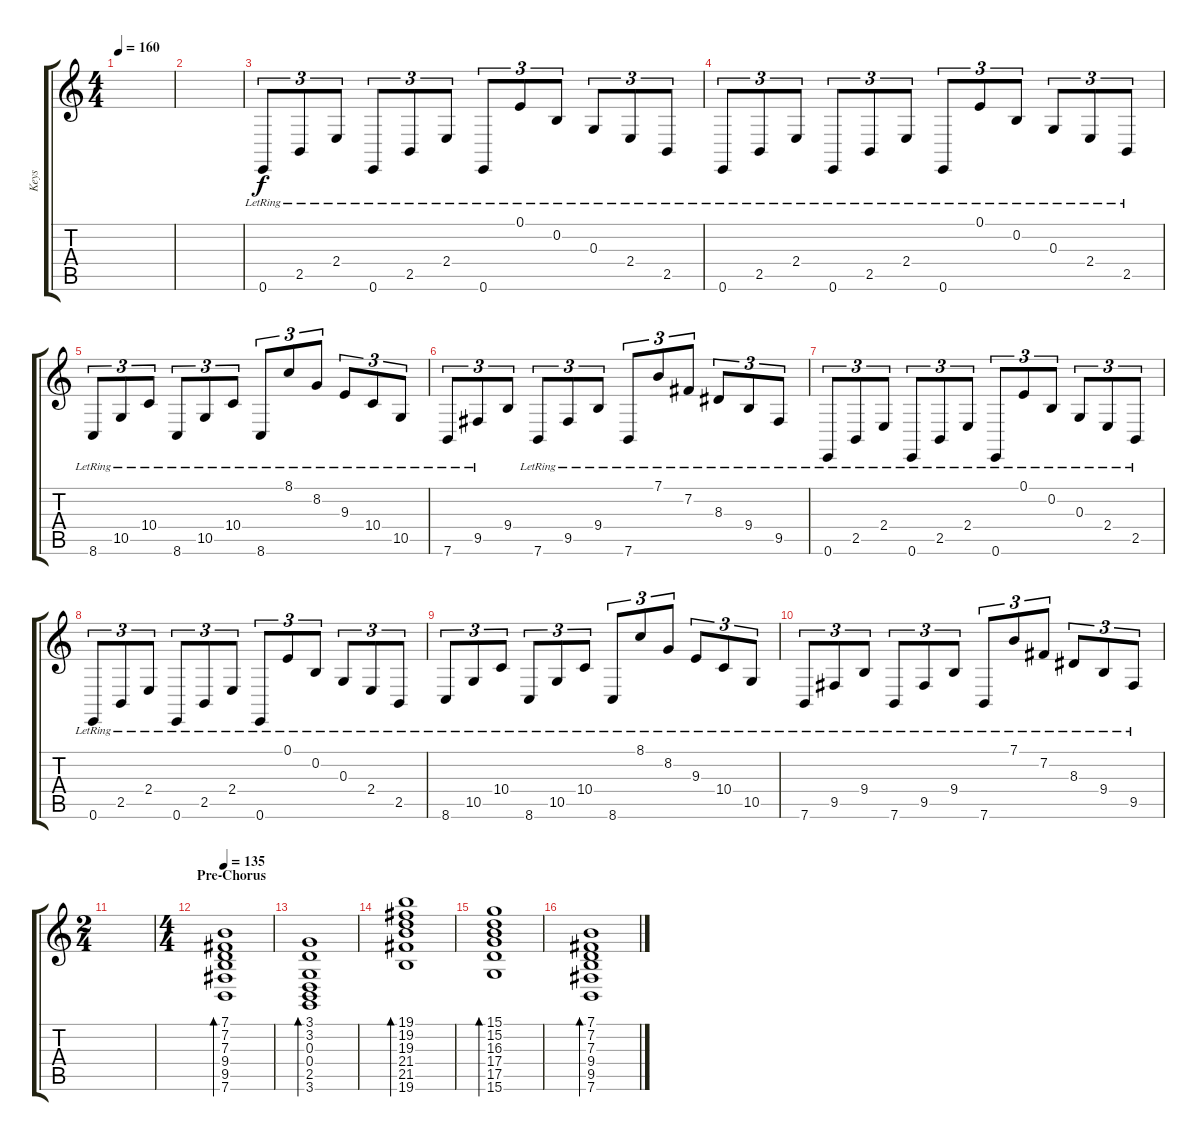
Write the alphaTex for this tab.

\track ("Keys" "Keys") {instrument harpsichord}
\staff {score tabs}
\tuning (E4 B3 G3 D3 A2 E2) {hide}
\ts (4 4)
\tempo 160
\clef g2
\ks c
|
|
0.6{lr}.8{tu (3 2) volume 14} 2.5{lr}.8{tu (3 2)} 2.4{lr}.8{tu (3 2)} 0.6{lr}.8{tu (3 2)} 2.5{lr}.8{tu (3 2)} 2.4{lr}.8{tu (3 2)} 0.6{lr}.8{tu (3 2)} 0.1{lr}.8{tu (3 2)} 0.2{lr}.8{tu (3 2)} 0.3{lr}.8{tu (3 2)} 2.4{lr}.8{tu (3 2)} 2.5{lr}.8{tu (3 2)} |
0.6{lr}.8{tu (3 2)} 2.5{lr}.8{tu (3 2)} 2.4{lr}.8{tu (3 2)} 0.6{lr}.8{tu (3 2)} 2.5{lr}.8{tu (3 2)} 2.4{lr}.8{tu (3 2)} 0.6{lr}.8{tu (3 2)} 0.1{lr}.8{tu (3 2)} 0.2{lr}.8{tu (3 2)} 0.3{lr}.8{tu (3 2)} 2.4{lr}.8{tu (3 2)} 2.5{lr}.8{tu (3 2)} |
8.6{lr}.8{tu (3 2)} 10.5{lr}.8{tu (3 2)} 10.4{lr}.8{tu (3 2)} 8.6{lr}.8{tu (3 2)} 10.5{lr}.8{tu (3 2)} 10.4{lr}.8{tu (3 2)} 8.6{lr}.8{tu (3 2)} 8.1{lr}.8{tu (3 2)} 8.2{lr}.8{tu (3 2)} 9.3{lr}.8{tu (3 2)} 10.4{lr}.8{tu (3 2)} 10.5{lr}.8{tu (3 2)} |
7.6{lr}.8{tu (3 2)} 9.5{lr}.8{tu (3 2)} 9.4.8{tu (3 2)} 7.6{lr}.8{tu (3 2)} 9.5{lr}.8{tu (3 2)} 9.4{lr}.8{tu (3 2)} 7.6{lr}.8{tu (3 2)} 7.1{lr}.8{tu (3 2)} 7.2{lr}.8{tu (3 2)} 8.3{lr}.8{tu (3 2)} 9.4{lr}.8{tu (3 2)} 9.5{lr}.8{tu (3 2)} |
0.6{lr}.8{tu (3 2)} 2.5{lr}.8{tu (3 2)} 2.4{lr}.8{tu (3 2)} 0.6{lr}.8{tu (3 2)} 2.5{lr}.8{tu (3 2)} 2.4{lr}.8{tu (3 2)} 0.6{lr}.8{tu (3 2)} 0.1{lr}.8{tu (3 2)} 0.2{lr}.8{tu (3 2)} 0.3{lr}.8{tu (3 2)} 2.4{lr}.8{tu (3 2)} 2.5{lr}.8{tu (3 2)} |
0.6{lr}.8{tu (3 2)} 2.5{lr}.8{tu (3 2)} 2.4{lr}.8{tu (3 2)} 0.6{lr}.8{tu (3 2)} 2.5{lr}.8{tu (3 2)} 2.4{lr}.8{tu (3 2)} 0.6{lr}.8{tu (3 2)} 0.1{lr}.8{tu (3 2)} 0.2{lr}.8{tu (3 2)} 0.3{lr}.8{tu (3 2)} 2.4{lr}.8{tu (3 2)} 2.5{lr}.8{tu (3 2)} |
8.6{lr}.8{tu (3 2)} 10.5{lr}.8{tu (3 2)} 10.4{lr}.8{tu (3 2)} 8.6{lr}.8{tu (3 2)} 10.5{lr}.8{tu (3 2)} 10.4{lr}.8{tu (3 2)} 8.6{lr}.8{tu (3 2)} 8.1{lr}.8{tu (3 2)} 8.2{lr}.8{tu (3 2)} 9.3{lr}.8{tu (3 2)} 10.4{lr}.8{tu (3 2)} 10.5{lr}.8{tu (3 2)} |
7.6{lr}.8{tu (3 2)} 9.5{lr}.8{tu (3 2)} 9.4{lr}.8{tu (3 2)} 7.6{lr}.8{tu (3 2)} 9.5{lr}.8{tu (3 2)} 9.4{lr}.8{tu (3 2)} 7.6{lr}.8{tu (3 2)} 7.1{lr}.8{tu (3 2)} 7.2{lr}.8{tu (3 2)} 8.3{lr}.8{tu (3 2)} 9.4{lr}.8{tu (3 2)} 9.5{lr}.8{tu (3 2)} |
\ts (2 4)
|
\ts (4 4)
\section ("" "Pre-Chorus")
\tempo 135
(7.1 7.2 7.3 9.4 9.5 7.6).1{bd 480} |
(3.1 3.2 0.3 0.4 2.5 3.6).1{bd 480} |
(19.1 19.2 19.3 21.4 21.5 19.6).1{bd 480} |
(15.1 15.2 16.3 17.4 17.5 15.6).1{bd 480} |
(7.1 7.2 7.3 9.4 9.5 7.6).1{bd 480}
